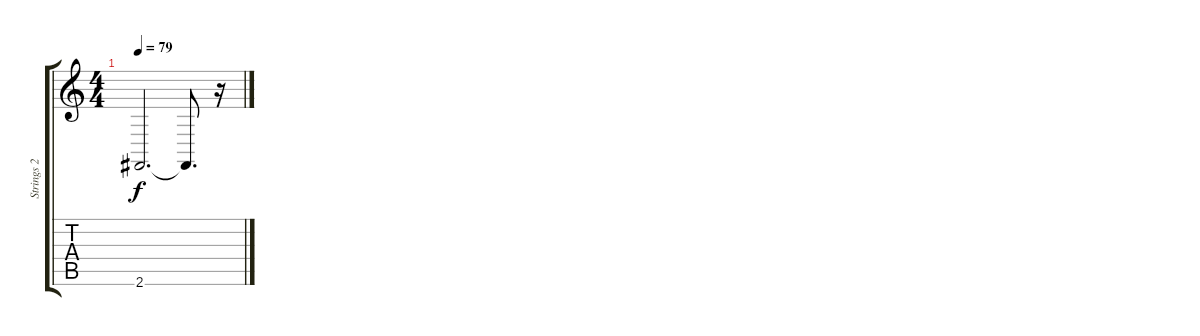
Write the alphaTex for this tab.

\track ("Strings 2" "Strings 2") {instrument stringensemble1}
\staff {score tabs}
\tuning (E4 B3 G3 D3 A2 E2) {hide}
\ts (4 4)
\tempo 79
\clef g2
\ks c
2.6{t}.2{d dy f} 2.6{t}.8{d} r.16
